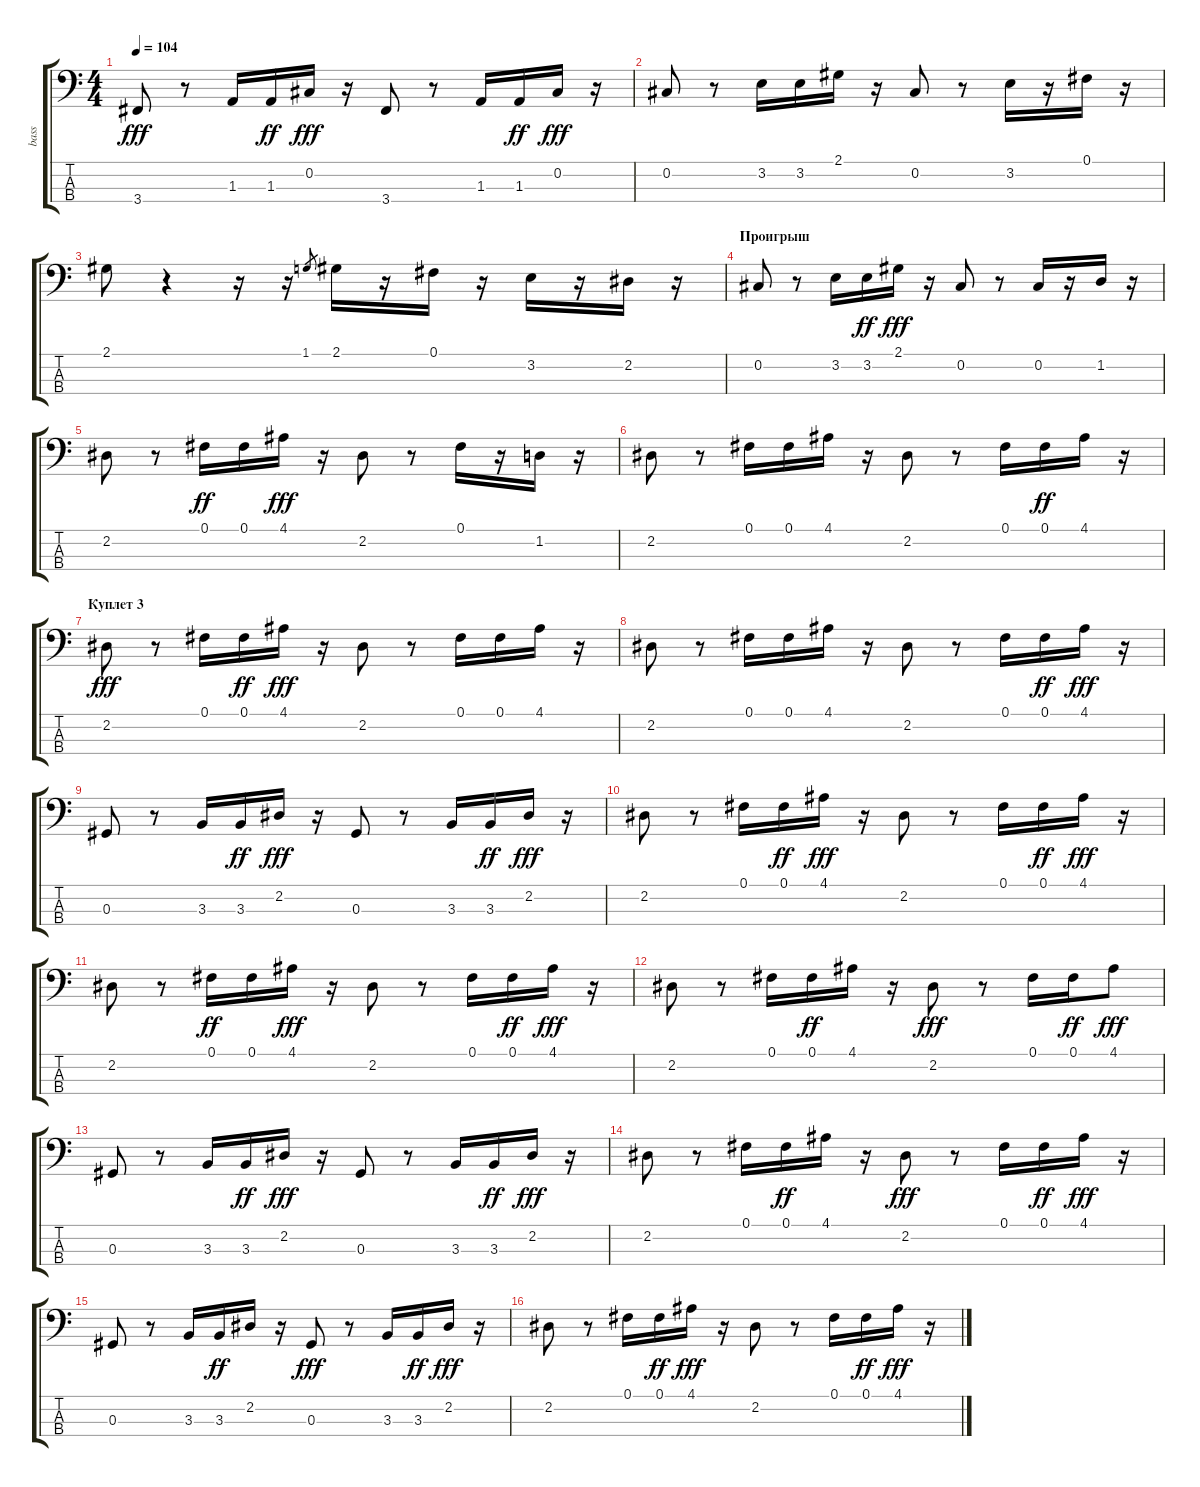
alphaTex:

\track ("bass" "bass") {instrument electricbassfinger}
\staff {score tabs}
\tuning (Gb2 Db2 Ab1 Eb1) {hide}
\ts (4 4)
\tempo 104
\clef f4
\ks c
3.4.8{dy fff} r.8 1.3.16 1.3.16{dy ff} 0.2.16{dy fff} r.16 3.4.8 r.8 1.3.16 1.3.16{dy ff} 0.2.16{dy fff} r.16 |
0.2.8 r.8 3.2.16 3.2.16 2.1.16 r.16 0.2.8 r.8 3.2.16 r.16 0.1.16 r.16 |
2.1.8 r.4 r.16 r.16 1.1.8{gr} 2.1.16 r.16 0.1.16 r.16 3.2.16 r.16 2.2.16 r.16 |
\section ("" "Проигрыш")
0.2.8 r.8 3.2.16 3.2.16{dy ff} 2.1.16{dy fff} r.16 0.2.8 r.8 0.2.16 r.16 1.2.16 r.16 |
2.2.8 r.8 0.1.16{dy ff} 0.1.16 4.1.16{dy fff} r.16 2.2.8 r.8 0.1.16 r.16 1.2.16 r.16 |
2.2.8 r.8 0.1.16 0.1.16 4.1.16 r.16 2.2.8 r.8 0.1.16 0.1.16{dy ff} 4.1.16 r.16 |
\section ("" "Куплет 3")
2.2.8{dy fff} r.8 0.1.16 0.1.16{dy ff} 4.1.16{dy fff} r.16 2.2.8 r.8 0.1.16 0.1.16 4.1.16 r.16 |
2.2.8 r.8 0.1.16 0.1.16 4.1.16 r.16 2.2.8 r.8 0.1.16 0.1.16{dy ff} 4.1.16{dy fff} r.16 |
0.3.8 r.8 3.3.16 3.3.16{dy ff} 2.2.16{dy fff} r.16 0.3.8 r.8 3.3.16 3.3.16{dy ff} 2.2.16{dy fff} r.16 |
2.2.8 r.8 0.1.16 0.1.16{dy ff} 4.1.16{dy fff} r.16 2.2.8 r.8 0.1.16 0.1.16{dy ff} 4.1.16{dy fff} r.16 |
2.2.8 r.8 0.1.16{dy ff} 0.1.16 4.1.16{dy fff} r.16 2.2.8 r.8 0.1.16 0.1.16{dy ff} 4.1.16{dy fff} r.16 |
2.2.8 r.8 0.1.16 0.1.16{dy ff} 4.1.16 r.16 2.2.8{dy fff} r.8 0.1.16 0.1.16{dy ff} 4.1.8{dy fff} |
0.3.8 r.8 3.3.16 3.3.16{dy ff} 2.2.16{dy fff} r.16 0.3.8 r.8 3.3.16 3.3.16{dy ff} 2.2.16{dy fff} r.16 |
2.2.8 r.8 0.1.16 0.1.16{dy ff} 4.1.16 r.16 2.2.8{dy fff} r.8 0.1.16 0.1.16{dy ff} 4.1.16{dy fff} r.16 |
0.3.8 r.8 3.3.16 3.3.16{dy ff} 2.2.16 r.16 0.3.8{dy fff} r.8 3.3.16 3.3.16{dy ff} 2.2.16{dy fff} r.16 |
2.2.8 r.8 0.1.16 0.1.16{dy ff} 4.1.16{dy fff} r.16 2.2.8 r.8 0.1.16 0.1.16{dy ff} 4.1.16{dy fff} r.16
